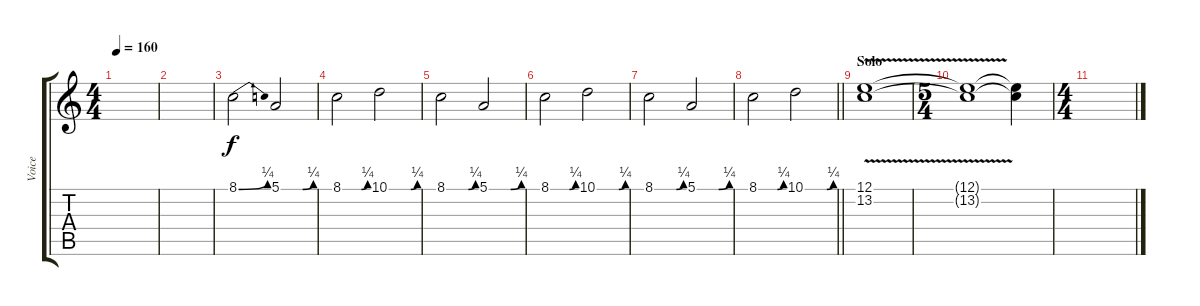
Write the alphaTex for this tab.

\track ("Voice" "Voice") {instrument clarinet}
\staff {score tabs}
\tuning (E4 B3 G3 D3 A2 E2) {hide}
\ts (4 4)
\tempo 160
\clef g2
\ks c
|
|
8.1{be (bend 0 0 60 1)}.2 5.1{be (custom 0 0 10 0 35 0 40 0 60 1)}.2 |
8.1{be (custom 0 0 10 0 35 0 40 0 45 0 60 1)}.2 10.1{be (custom 0 0 10 0 35 0 46 0 60 1)}.2 |
8.1{be (custom 0 0 10 0 35 0 40 0 45 0 60 1)}.2 5.1{be (custom 0 0 10 0 35 0 40 0 60 1)}.2 |
8.1{be (custom 0 0 10 0 35 0 40 0 45 0 60 1)}.2 10.1{be (custom 0 0 10 0 35 0 46 0 60 1)}.2 |
8.1{be (custom 0 0 10 0 35 0 40 0 45 0 60 1)}.2 5.1{be (custom 0 0 10 0 35 0 40 0 60 1)}.2 |
\barLineRight lightlight
8.1{be (custom 0 0 10 0 35 0 40 0 45 0 60 1)}.2 10.1{be (custom 0 0 10 0 35 0 46 0 60 1)}.2 |
\section ("" "Solo")
(12.1{v} 13.2{v}).1 |
\ts (5 4)
(12.1{t} 13.2{t}).1 (12.1{t} 13.2{t}).4 |
\ts (4 4)
